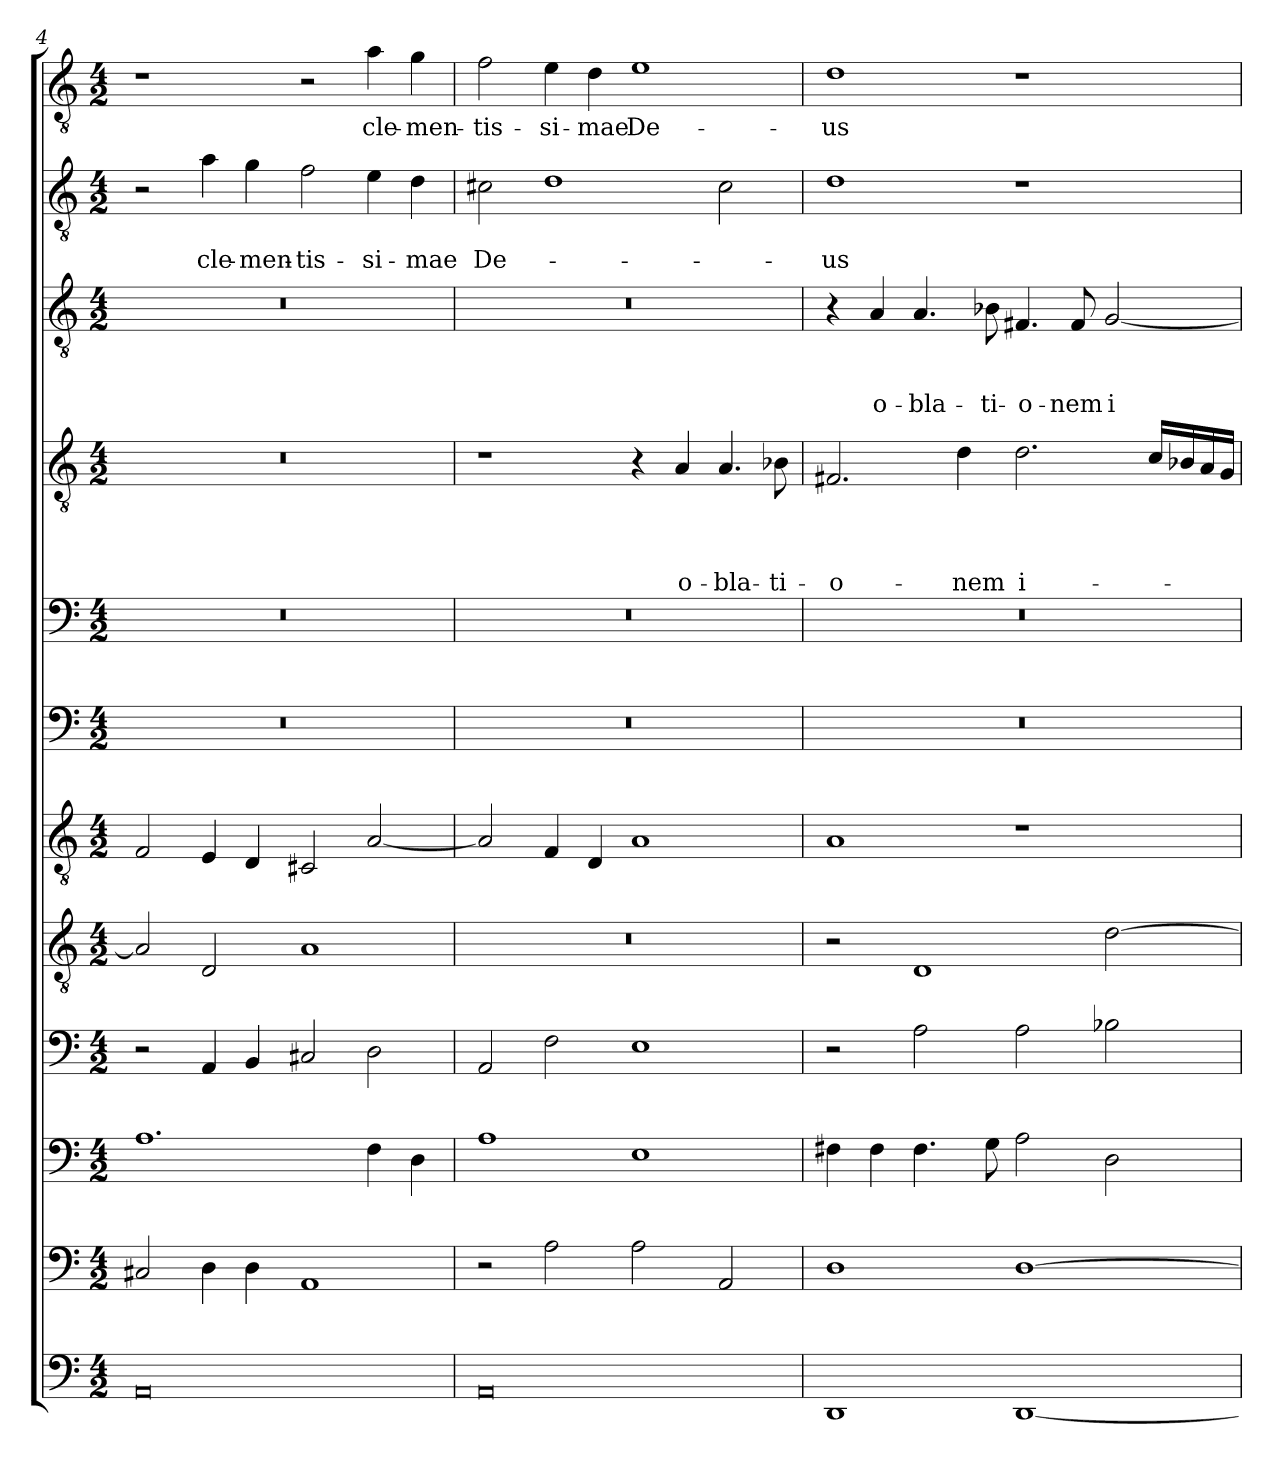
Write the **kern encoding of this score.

**kern	**kern	**kern	**kern	**kern	**kern	**kern	**kern	**kern	**text	**text	**text	**text	**kern	**text	**text	**text	**kern	**text	**text	**kern	**text
*part12	*part11	*part10	*part9	*part8	*part7	*part6	*part5	*part4	*part4	*part4	*part4	*part4	*part3	*part3	*part3	*part3	*part2	*part2	*part2	*part1	*part1
*staff12	*staff11	*staff10	*staff9	*staff8	*staff7	*staff6	*staff5	*staff4	*staff4	*staff4	*staff4	*staff4	*staff3	*staff3	*staff3	*staff3	*staff2	*staff2	*staff2	*staff1	*staff1
*clefF4	*clefF4	*clefF4	*clefF4	*clefGv2	*clefGv2	*clefF4	*clefF4	*clefGv2	*	*	*	*	*clefGv2	*	*	*	*clefGv2	*	*	*clefGv2	*
*k[]	*k[]	*k[]	*k[]	*k[]	*k[]	*k[]	*k[]	*k[]	*	*	*	*	*k[]	*	*	*	*k[]	*	*	*k[]	*
*C:	*C:	*C:	*C:	*C:	*C:	*C:	*C:	*C:	*	*	*	*	*C:	*	*	*	*C:	*	*	*C:	*
*M4/2	*M4/2	*M4/2	*M4/2	*M4/2	*M4/2	*M4/2	*M4/2	*M4/2	*	*	*	*	*M4/2	*	*	*	*M4/2	*	*	*M4/2	*
=4	=4	=4	=4	=4	=4	=4	=4	=4	=4	=4	=4	=4	=4	=4	=4	=4	=4	=4	=4	=4	=4
0AA	2C#X/	1.A	2r	2A/]	2F/	0r	0r	0r	.	.	.	.	0r	.	.	.	2r	.	.	1r	.
!	!	!	!	!	!	!	!	!	!	!	!	!	!	!	!	!	!	!	!LO:LY:b	!	!
.	4D\	.	4AA/	2D/	4E/	.	.	.	.	.	.	.	.	.	.	.	4a\	.	cle-	.	.
!	!	!	!	!	!	!	!	!	!	!	!	!	!	!	!	!	!	!	!LO:LY:b	!	!
.	4D\	.	4BB/	.	4D/	.	.	.	.	.	.	.	.	.	.	.	4g\	.	-men-	.	.
!	!	!	!	!	!	!	!	!	!	!	!	!	!	!	!	!	!	!	!LO:LY:b	!	!
.	1AA	.	2C#X/	1A	2C#X/	.	.	.	.	.	.	.	.	.	.	.	2f\	.	-tis-	2r	.
!	!	!	!	!	!	!	!	!	!	!	!	!	!	!	!	!	!	!	!LO:LY:b	!	!LO:LY:b
.	.	4F\	2D\	.	[2A/	.	.	.	.	.	.	.	.	.	.	.	4e\	.	-si-	4a\	cle-
!	!	!	!	!	!	!	!	!	!	!	!	!	!	!	!	!	!	!	!LO:LY:b	!	!LO:LY:b
.	.	4D\	.	.	.	.	.	.	.	.	.	.	.	.	.	.	4d\	.	-mae	4g\	-men-
=5	=5	=5	=5	=5	=5	=5	=5	=5	=5	=5	=5	=5	=5	=5	=5	=5	=5	=5	=5	=5	=5
!	!	!	!	!	!	!	!	!	!	!	!	!	!	!	!	!	!	!	!LO:LY:b	!	!LO:LY:b
0AA	2r	1A	2AA/	0r	2A/]	0r	0r	1r	.	.	.	.	0r	.	.	.	2c#X\	.	De-	2f\	-tis-
!	!	!	!	!	!	!	!	!	!	!	!	!	!	!	!	!	!	!	!	!	!LO:LY:b
.	2A\	.	2F\	.	4F/	.	.	.	.	.	.	.	.	.	.	.	1d	.	.	4e\	-si-
!	!	!	!	!	!	!	!	!	!	!	!	!	!	!	!	!	!	!	!	!	!LO:LY:b
.	.	.	.	.	4D/	.	.	.	.	.	.	.	.	.	.	.	.	.	.	4d\	-mae
!	!	!	!	!	!	!	!	!	!	!	!	!	!	!	!	!	!	!	!	!	!LO:LY:b
.	2A\	1E	1E	.	1A	.	.	4r	.	.	.	.	.	.	.	.	.	.	.	1e	De-
!	!	!	!	!	!	!	!	!	!	!	!	!LO:LY:b	!	!	!	!	!	!	!	!	!
.	.	.	.	.	.	.	.	4A/	.	.	.	o-	.	.	.	.	.	.	.	.	.
!	!	!	!	!	!	!	!	!	!	!	!	!LO:LY:b	!	!	!	!	!	!	!	!	!
.	2AA/	.	.	.	.	.	.	4.A/	.	.	.	-bla-	.	.	.	.	2c#\	.	.	.	.
!	!	!	!	!	!	!	!	!	!	!	!	!LO:LY:b	!	!	!	!	!	!	!	!	!
.	.	.	.	.	.	.	.	8B-X\	.	.	.	-ti-	.	.	.	.	.	.	.	.	.
=6	=6	=6	=6	=6	=6	=6	=6	=6	=6	=6	=6	=6	=6	=6	=6	=6	=6	=6	=6	=6	=6
!	!	!	!	!	!	!	!	!	!	!	!	!LO:LY:b	!	!	!	!	!	!	!LO:LY:b	!	!LO:LY:b
1DD	1D	4F#X\	2r	2r	1A	0r	0r	2.F#X/	.	.	.	-o-	4r	.	.	.	1d	.	-us	1d	-us
!	!	!	!	!	!	!	!	!	!	!	!	!	!	!	!	!LO:LY:b	!	!	!	!	!
.	.	4F#\	.	.	.	.	.	.	.	.	.	.	4A/	.	.	o-	.	.	.	.	.
!	!	!	!	!	!	!	!	!	!	!	!	!	!	!	!	!LO:LY:b	!	!	!	!	!
.	.	4.F#\	2A\	1D	.	.	.	.	.	.	.	.	4.A/	.	.	-bla-	.	.	.	.	.
!	!	!	!	!	!	!	!	!	!	!	!	!LO:LY:b	!	!	!	!	!	!	!	!	!
.	.	.	.	.	.	.	.	4d\	.	.	.	-nem	.	.	.	.	.	.	.	.	.
!	!	!	!	!	!	!	!	!	!	!	!	!	!	!	!	!LO:LY:b	!	!	!	!	!
.	.	8G\	.	.	.	.	.	.	.	.	.	.	8B-X\	.	.	-ti-	.	.	.	.	.
!	!	!	!	!	!	!	!	!	!	!	!	!LO:LY:b	!	!	!	!LO:LY:b	!	!	!	!	!
[1DD	[1D	2A\	2A\	.	1r	.	.	2.d\	.	.	.	i-	4.F#X/	.	.	-o-	1r	.	.	1r	.
!	!	!	!	!	!	!	!	!	!	!	!	!	!	!	!	!LO:LY:b	!	!	!	!	!
.	.	.	.	.	.	.	.	.	.	.	.	.	8F#/	.	.	-nem	.	.	.	.	.
!	!	!	!	!	!	!	!	!	!	!	!	!	!	!	!	!LO:LY:b	!	!	!	!	!
.	.	2D\	2B-X\	[2d\	.	.	.	.	.	.	.	.	[2G/	.	.	i-	.	.	.	.	.
.	.	.	.	.	.	.	.	16c/LL	.	.	.	.	.	.	.	.	.	.	.	.	.
.	.	.	.	.	.	.	.	16B-X/	.	.	.	.	.	.	.	.	.	.	.	.	.
.	.	.	.	.	.	.	.	16A/	.	.	.	.	.	.	.	.	.	.	.	.	.
.	.	.	.	.	.	.	.	16G/JJ	.	.	.	.	.	.	.	.	.	.	.	.	.
=	=	=	=	=	=	=	=	=	=	=	=	=	=	=	=	=	=	=	=	=	=
*-	*-	*-	*-	*-	*-	*-	*-	*-	*-	*-	*-	*-	*-	*-	*-	*-	*-	*-	*-	*-	*-
